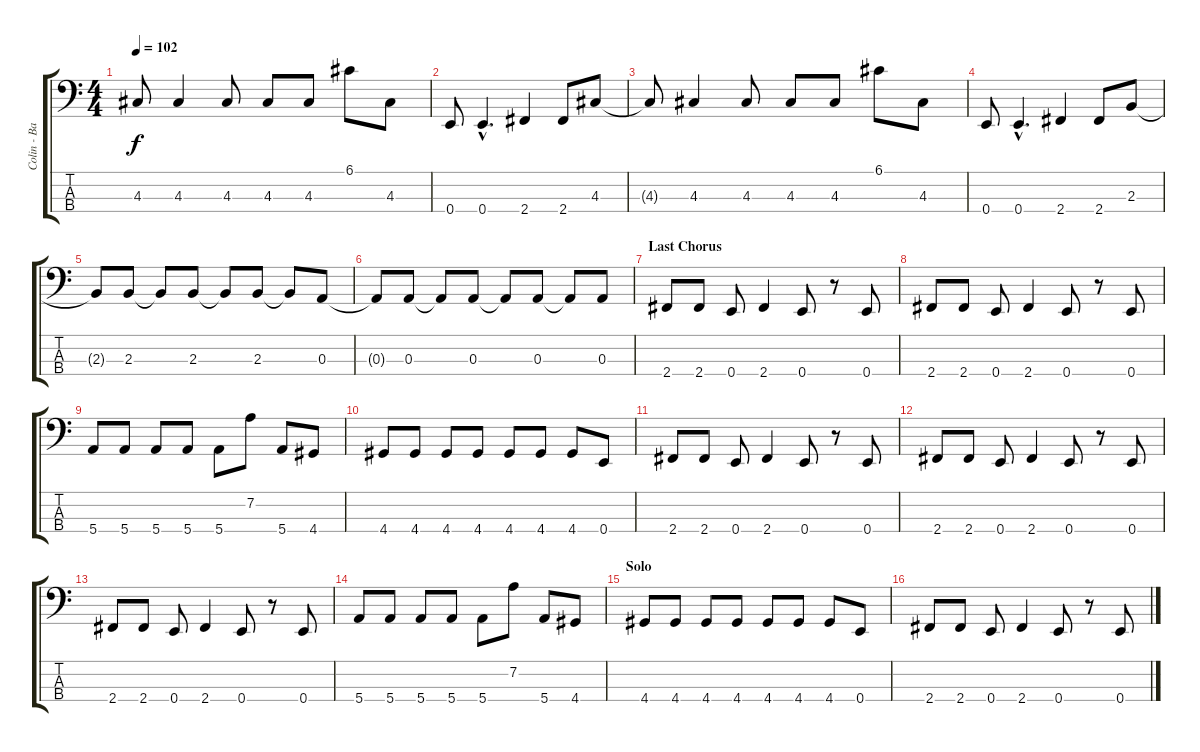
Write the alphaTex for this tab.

\track ("Colin - Bass" "Colin - Ba") {instrument electricbassfinger}
\staff {score tabs}
\tuning (G2 D2 A1 E1) {hide}
\ts (4 4)
\tempo 102
\clef f4
\ks c
4.3{t}.8{dy f} 4.3.4 4.3.8 4.3.8 4.3.8 6.1.8 4.3.8 |
0.4.8 0.4{hac}.4{d} 2.4.4 2.4.8 4.3.8 |
4.3{t}.8 4.3.4 4.3.8 4.3.8 4.3.8 6.1.8 4.3.8 |
0.4.8 0.4{hac}.4{d} 2.4.4 2.4.8 2.3.8 |
2.3{t}.8 2.3.8 2.3{t}.8 2.3.8 2.3{t}.8 2.3.8 2.3{t}.8 0.3.8 |
0.3{t}.8 0.3.8 0.3{t}.8 0.3.8 0.3{t}.8 0.3.8 0.3{t}.8 0.3.8 |
\section ("" "Last Chorus")
2.4.8 2.4.8 0.4.8 2.4.4 0.4.8 r.8 0.4.8 |
2.4.8 2.4.8 0.4.8 2.4.4 0.4.8 r.8 0.4.8 |
5.4.8 5.4.8 5.4.8 5.4.8 5.4.8 7.2.8 5.4.8 4.4.8 |
4.4.8 4.4.8 4.4.8 4.4.8 4.4.8 4.4.8 4.4.8 0.4.8 |
2.4.8 2.4.8 0.4.8 2.4.4 0.4.8 r.8 0.4.8 |
2.4.8 2.4.8 0.4.8 2.4.4 0.4.8 r.8 0.4.8 |
2.4.8 2.4.8 0.4.8 2.4.4 0.4.8 r.8 0.4.8 |
5.4.8 5.4.8 5.4.8 5.4.8 5.4.8 7.2.8 5.4.8 4.4.8 |
\section ("" "Solo")
4.4.8 4.4.8 4.4.8 4.4.8 4.4.8 4.4.8 4.4.8 0.4.8 |
2.4.8 2.4.8 0.4.8 2.4.4 0.4.8 r.8 0.4.8
